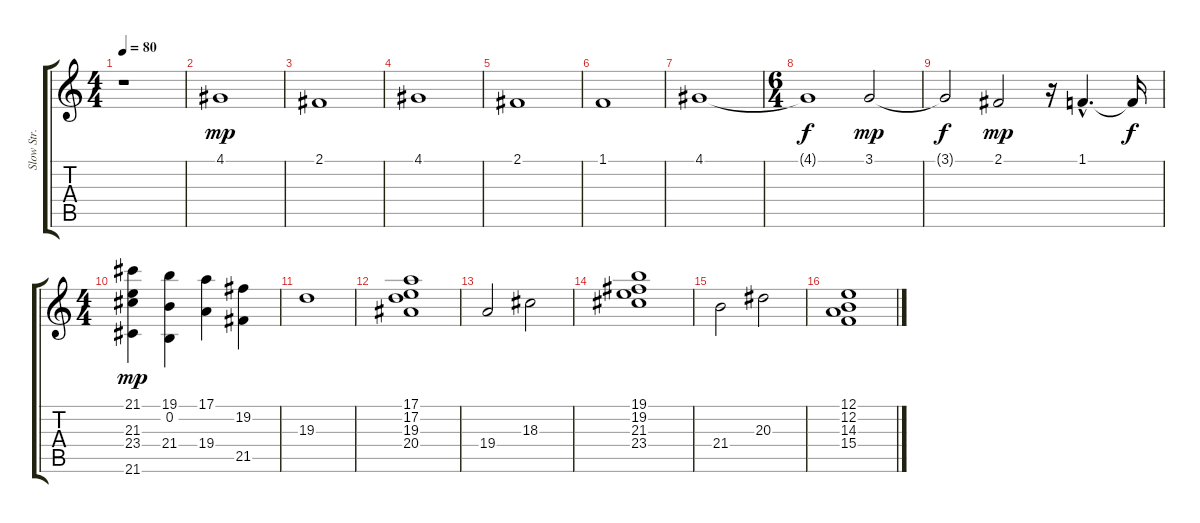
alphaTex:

\track ("Slow Str." "Slow Str.") {instrument stringensemble2}
\staff {score tabs}
\tuning (E4 B3 G3 D3 A2 E2) {hide}
\ts (4 4)
\tempo 80
\clef g2
\ks c
r.1{dy mp} |
4.1.1 |
2.1.1 |
4.1.1 |
2.1.1 |
1.1.1 |
4.1.1 |
\ts (6 4)
4.1{t}.1{dy f} 3.1.2{dy mp} |
3.1{t}.2{dy f} 2.1.2{dy mp} r.16 1.1{hac}.4{d} 1.1{t}.16{dy f} |
\ts (4 4)
(21.1 21.3 23.4 21.6).4{dy mp} (19.1 0.2 21.4).4 (17.1 19.4).4 (19.2 21.5).4 |
19.3.1 |
(17.1 17.2 19.3 20.4).1 |
19.4.2 18.3.2 |
(19.1 19.2 21.3 23.4).1 |
21.4.2 20.3.2 |
(12.1 12.2 14.3 15.4).1
